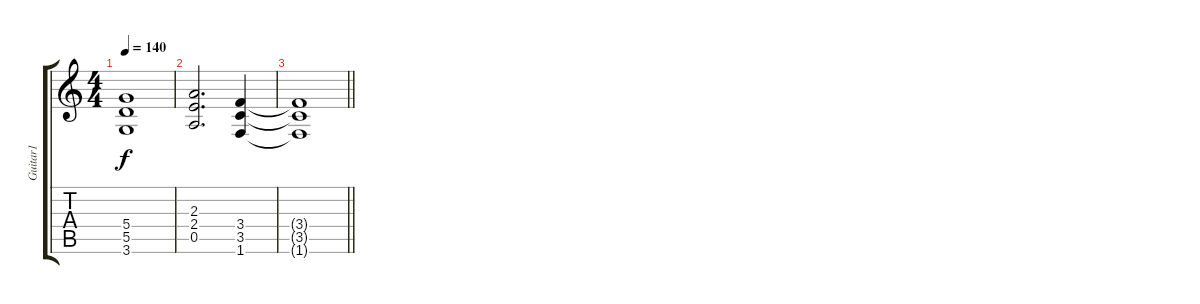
\track ("Guitar1" "Guitar1") {instrument acousticguitarsteel}
\staff {score tabs}
\tuning (E4 B3 G3 D3 A2 E2) {hide}
\ts (4 4)
\tempo 140
\clef g2
\ks c
(5.4{t} 5.5{t} 3.6{t}).1{dy f} |
(2.3 2.4 0.5).2{d} (3.4 3.5 1.6).4 |
\barLineRight lightlight
(3.4{t} 3.5{t} 1.6{t}).1
